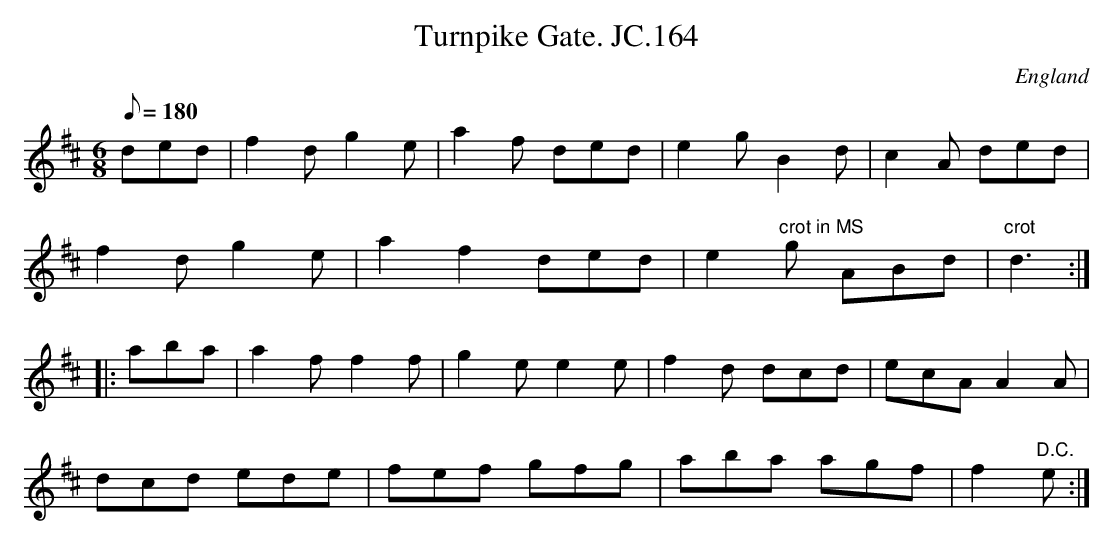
X:1
T:Turnpike Gate. JC.164
M:6/8
L:1/8
Q:180
O:England
K:D
ded|f2dg2e|a2f ded|e2gB2d|c2A ded|!
f2dg2e|a2f2 ded|e2"crot in MS"g ABd|"crot"d3:|!
|:aba|a2ff2f|g2ee2e|f2d dcd|ecAA2A|!
dcd ede|fef gfg|aba agf|f2"D.C."e:|]
